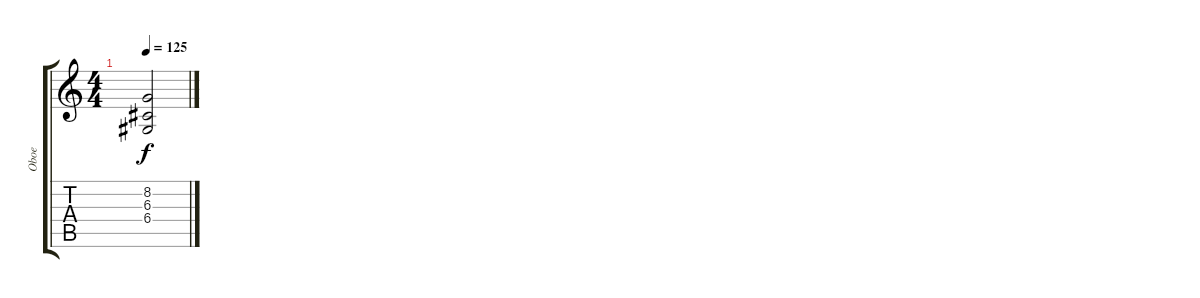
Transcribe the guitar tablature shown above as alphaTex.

\track ("Oboe" "Oboe") {instrument oboe}
\staff {score tabs}
\tuning (E4 B3 G3 D3 A2 E2) {hide}
\ts (4 4)
\tempo 125
\clef g2
\ks c
(8.2{t} 6.3{t} 6.4{t}).2{dy f}
